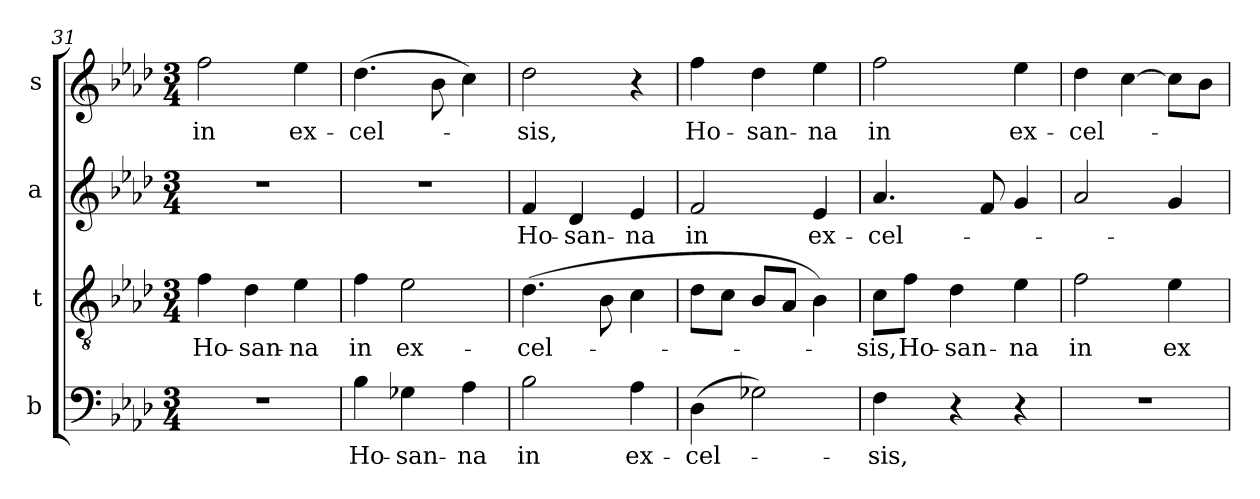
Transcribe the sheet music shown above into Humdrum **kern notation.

**kern	**text	**kern	**text	**kern	**text	**kern	**text
*part4	*part4	*part3	*part3	*part2	*part2	*part1	*part1
*staff4	*staff4	*staff3	*staff3	*staff2	*staff2	*staff1	*staff1
*I"b	*	*I"t	*	*I"a	*	*I"s	*
*clefF4	*	*clefGv2	*	*clefG2	*	*clefG2	*
*	*	*ITrd7c12	*	*	*	*	*
*k[b-e-a-d-]	*	*k[b-e-a-d-]	*	*k[b-e-a-d-]	*	*k[b-e-a-d-]	*
*f:	*	*f:	*	*f:	*	*f:	*
*M3/4	*	*M3/4	*	*M3/4	*	*M3/4	*
=31	=31	=31	=31	=31	=31	=31	=31
!LO:N:vis=1	!	!	!	!	!	!	!
!	!	!	!LO:LY:b:color=#000000	!LO:N:vis=1	!	!	!
!	!	!	!	!	!	!	!LO:LY:b:color=#000000
2.r	.	4Fi\	Ho-	2.r	.	2ffi\	in
!	!	!	!LO:LY:b:color=#000000	!	!	!	!
.	.	4D-i\	-san-	.	.	.	.
!	!	!	!LO:LY:b:color=#000000	!	!	!	!
!	!	!	!	!	!	!	!LO:LY:b:color=#000000
.	.	4E-i\	-na	.	.	4ee-i\	ex-
=32	=32	=32	=32	=32	=32	=32	=32
!	!LO:LY:b:color=#000000	!	!	!	!	!	!
!	!	!	!LO:LY:b:color=#000000	!LO:N:vis=1	!	!	!
!	!	!	!	!	!	!	!LO:LY:b:color=#000000
4B-i\	Ho-	4Fi\	in	2.r	.	(4.dd-i\	-cel-
!	!LO:LY:b:color=#000000	!	!	!	!	!	!
!	!	!	!LO:LY:b:color=#000000	!	!	!	!
4G-Xi\	-san-	2E-i\	ex-	.	.	.	.
.	.	.	.	.	.	8b-i\	.
!	!LO:LY:b:color=#000000	!	!	!	!	!	!
4A-i\	-na	.	.	.	.	4cci\)	.
=33	=33	=33	=33	=33	=33	=33	=33
!	!LO:LY:b:color=#000000	!	!	!	!	!	!
!	!	!	!LO:LY:b:color=#000000	!	!	!	!
!	!	!	!	!	!LO:LY:b:color=#000000	!	!
!	!	!	!	!	!	!	!LO:LY:b:color=#000000
2B-i\	in	(4.D-i\	-cel-	4fi/	Ho-	2dd-i\	-sis,
!	!	!	!	!	!LO:LY:b:color=#000000	!	!
.	.	.	.	4d-i/	-san-	.	.
.	.	8BB-i\	.	.	.	.	.
!	!LO:LY:b:color=#000000	!	!	!	!	!	!
!	!	!	!	!	!LO:LY:b:color=#000000	!	!
4A-i\	ex-	4Ci\	.	4e-i/	-na	4r	.
=34	=34	=34	=34	=34	=34	=34	=34
!	!LO:LY:b:color=#000000	!	!	!	!	!	!
!	!	!	!	!	!LO:LY:b:color=#000000	!	!
!	!	!	!	!	!	!	!LO:LY:b:color=#000000
(4D-i\	-cel-	8D-i\L	.	2fi/	in	4ffi\	Ho-
.	.	8Ci\J	.	.	.	.	.
!	!	!	!	!	!	!	!LO:LY:b:color=#000000
2G-Xi\)	.	8BB-i/L	.	.	.	4dd-i\	-san-
.	.	8AA-i/J	.	.	.	.	.
!	!	!	!	!	!LO:LY:b:color=#000000	!	!
!	!	!	!	!	!	!	!LO:LY:b:color=#000000
.	.	4BB-i\)	.	4e-i/	ex-	4ee-i\	-na
=35	=35	=35	=35	=35	=35	=35	=35
!	!LO:LY:b:color=#000000	!	!	!	!	!	!
!	!	!	!LO:LY:b:color=#000000	!	!	!	!
!	!	!	!	!	!LO:LY:b:color=#000000	!	!
!	!	!	!	!	!	!	!LO:LY:b:color=#000000
4Fi\	-sis,	8Ci\L	-sis,	4.a-i/	-cel-	2ffi\	in
!	!	!	!LO:LY:b:color=#000000	!	!	!	!
.	.	8Fi\J	Ho-	.	.	.	.
!	!	!	!LO:LY:b:color=#000000	!	!	!	!
4r	.	4D-i\	-san-	.	.	.	.
.	.	.	.	8fi/	.	.	.
!	!	!	!LO:LY:b:color=#000000	!	!	!	!
!	!	!	!	!	!	!	!LO:LY:b:color=#000000
4r	.	4E-i\	-na	4gi/	.	4ee-i\	ex-
=36	=36	=36	=36	=36	=36	=36	=36
!LO:N:vis=1	!	!	!	!	!	!	!
!	!	!	!LO:LY:b:color=#000000	!	!	!	!
!	!	!	!	!	!	!	!LO:LY:b:color=#000000
2.r	.	2Fi\	in	2a-i/	.	4dd-i\	-cel-
.	.	.	.	.	.	[4cci\	.
!	!	!	!LO:LY:b:color=#000000	!	!	!	!
.	.	4E-i\	ex-	4gi/	.	8cci\L]	.
.	.	.	.	.	.	8b-i\J	.
=	=	=	=	=	=	=	=
*-	*-	*-	*-	*-	*-	*-	*-
